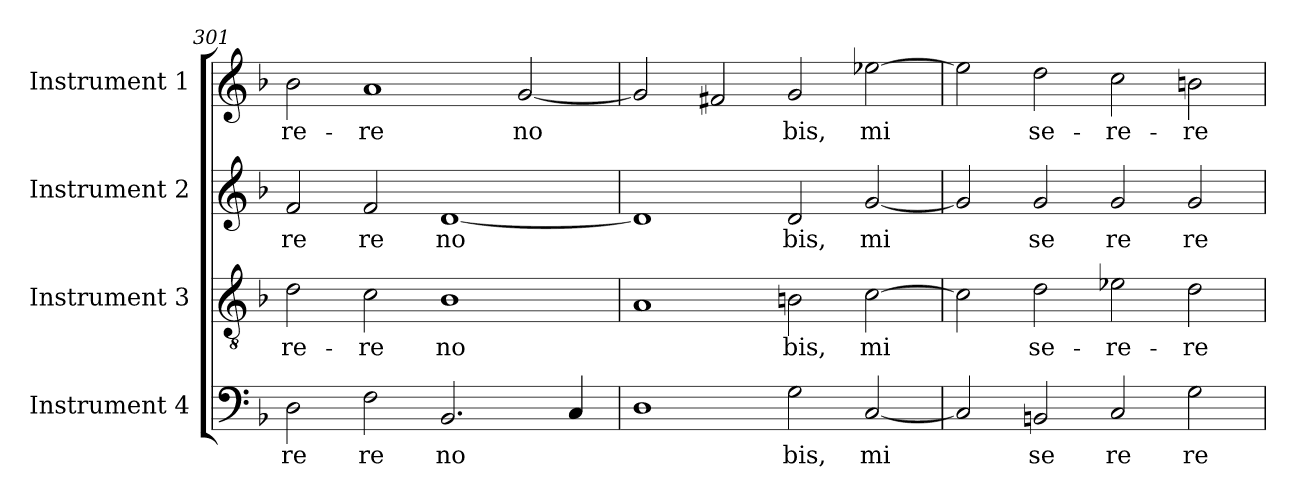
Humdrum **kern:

**kern	**text	**kern	**text	**kern	**text	**kern	**text
*part4	*part4	*part3	*part3	*part2	*part2	*part1	*part1
*staff4	*staff4	*staff3	*staff3	*staff2	*staff2	*staff1	*staff1
*I"Instrument 4	*	*I"Instrument 3	*	*I"Instrument 2	*	*I"Instrument 1	*
!!LO:PB:g=z
*clefF4	*	*clefGv2	*	*clefG2	*	*clefG2	*
*k[b-]	*	*k[b-]	*	*k[b-]	*	*k[b-]	*
*F:	*	*F:	*	*F:	*	*F:	*
=301	=301	=301	=301	=301	=301	=301	=301
!	!LO:LY:b:cj	!	!LO:LY:b:cj	!	!LO:LY:b:cj	!	!LO:LY:b:cj
2D\	re	2d\	re-	2f/	-re	2b-\	re-
!	!LO:LY:b:cj	!	!LO:LY:b:cj	!	!LO:LY:b:cj	!	!LO:LY:b:cj
2F\	re	2c\	-re	2f/	re	1a	-re
!	!LO:LY:b:cj	!	!LO:LY:b:cj	!	!LO:LY:b:cj	!	!
2.BB-/	no	1B-	no-	[<1d	no	.	.
!	!	!	!	!	!	!	!LO:LY:b:cj
.	.	.	.	.	.	[<2g/	no-
!	!LO:LY:b:cj	!	!	!	!	!	!
4C/	.	.	.	.	.	.	.
=302	=302	=302	=302	=302	=302	=302	=302
!	!LO:LY:b:cj	!	!LO:LY:b:cj	!	!LO:LY:b:cj	!	!LO:LY:b:cj
1D	.	1A	--	1d]	.	2g/]	--
!	!	!	!	!	!	!	!LO:LY:b:cj
.	.	.	.	.	.	2f#X/	--
!	!LO:LY:b:cj	!	!LO:LY:b:cj	!	!LO:LY:b:cj	!	!LO:LY:b:cj
2G\	bis,	2Bn\	-bis,	2d/	bis,	2g/	-bis,
!	!LO:LY:b:cj	!	!LO:LY:b:cj	!	!LO:LY:b:cj	!	!LO:LY:b:cj
[<2C/	mi	[>2c\	mi-	[<2g/	mi	[>2ee-X\	mi-
=303	=303	=303	=303	=303	=303	=303	=303
!	!LO:LY:b:cj	!	!LO:LY:b:cj	!	!LO:LY:b:cj	!	!LO:LY:b:cj
2C/]	.	2c\]	--	2g/]	.	2ee-\]	--
!	!LO:LY:b:cj	!	!LO:LY:b:cj	!	!LO:LY:b:cj	!	!LO:LY:b:cj
2BBn/	se	2d\	-se-	2g/	se	2dd\	-se-
!	!LO:LY:b:cj	!	!LO:LY:b:cj	!	!LO:LY:b:cj	!	!LO:LY:b:cj
2C/	re	2e-X\	-re-	2g/	re	2cc\	-re-
!	!LO:LY:b:cj	!	!LO:LY:b:cj	!	!LO:LY:b:cj	!	!LO:LY:b:cj
2G\	re	2d\	-re	2g/	re	2bn\	-re
=	=	=	=	=	=	=	=
*-	*-	*-	*-	*-	*-	*-	*-
